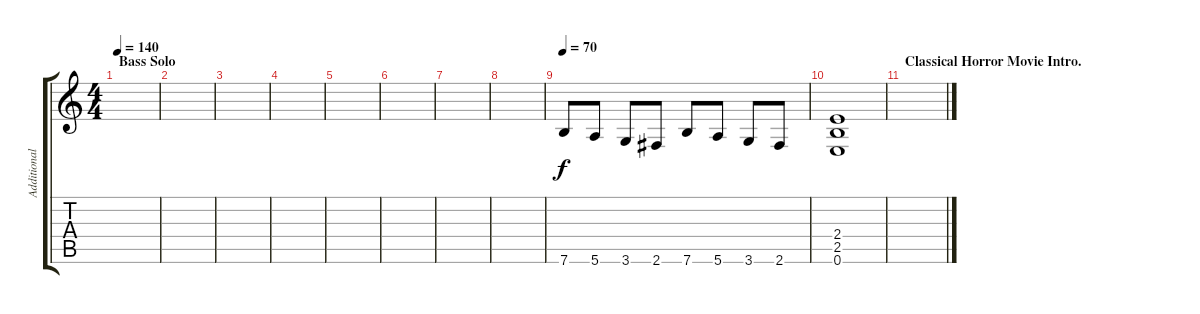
\track ("Additional Guitar" "Additional") {instrument overdrivenguitar}
\staff {score tabs}
\tuning (E4 B3 G3 D3 A2 E2) {hide}
\ts (4 4)
\section ("" "Bass Solo")
\tempo 140
\clef g2
\ks c
|
|
|
|
|
|
|
|
\tempo 70
7.6.8 5.6.8 3.6.8 2.6.8 7.6.8 5.6.8 3.6.8 2.6.8 |
(2.4 2.5 0.6).1 |
\section ("" "Classical Horror Movie Intro.")
